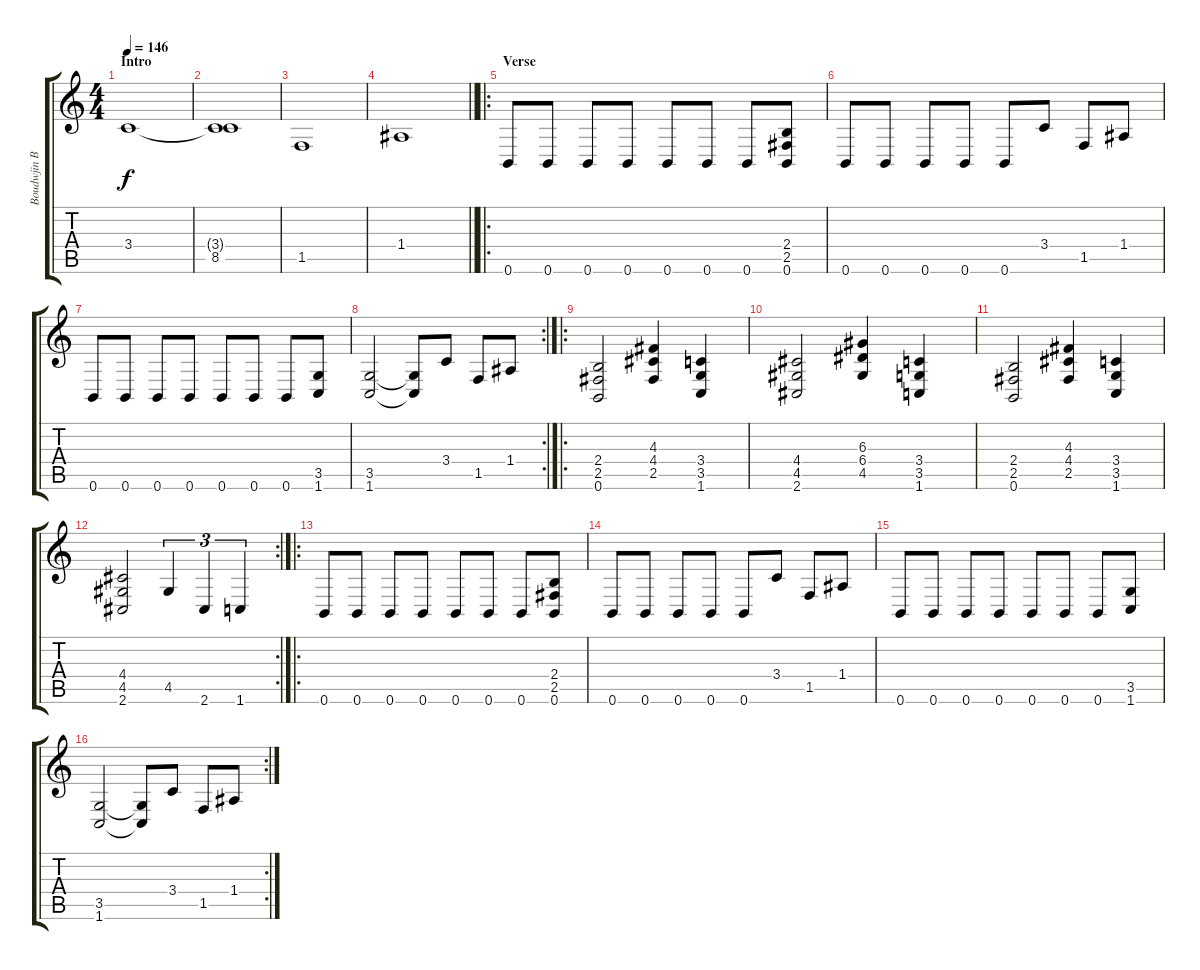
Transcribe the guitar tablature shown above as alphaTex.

\track ("Boudwjin Bonebakker" "Boudwjin B") {instrument distortionguitar}
\staff {score tabs}
\tuning (B3 Gb3 D3 A2 E2 B1) {hide}
\ts (4 4)
\section ("" "Intro")
\tempo 146
\clef g2
\ks c
3.4.1{dy f instrument distortionguitar} |
(3.4{t} 8.5).1 |
1.5.1 |
\barLineRight lightlight
1.4.1 |
\ro
\section ("" "Verse")
0.6.8 0.6.8 0.6.8 0.6.8 0.6.8 0.6.8 0.6.8 (2.4 2.5 0.6).8 |
0.6.8 0.6.8 0.6.8 0.6.8 0.6.8 3.4.8 1.5.8 1.4.8 |
0.6.8 0.6.8 0.6.8 0.6.8 0.6.8 0.6.8 0.6.8 (3.5 1.6).8 |
\rc 2
(3.5 1.6).2 (3.5{t} 1.6{t}).8 3.4.8 1.5.8 1.4.8 |
\ro
(2.4 2.5 0.6).2 (4.3 4.4 2.5).4 (3.4 3.5 1.6).4 |
(4.4 4.5 2.6).2 (6.3 6.4 4.5).4 (3.4 3.5 1.6).4 |
(2.4 2.5 0.6).2 (4.3 4.4 2.5).4 (3.4 3.5 1.6).4 |
\rc 2
(4.4 4.5 2.6).2 4.5.4{tu (3 2)} 2.6.4{tu (3 2)} 1.6.4{tu (3 2)} |
\ro
0.6.8 0.6.8 0.6.8 0.6.8 0.6.8 0.6.8 0.6.8 (2.4 2.5 0.6).8 |
0.6.8 0.6.8 0.6.8 0.6.8 0.6.8 3.4.8 1.5.8 1.4.8 |
0.6.8 0.6.8 0.6.8 0.6.8 0.6.8 0.6.8 0.6.8 (3.5 1.6).8 |
\rc 2
(3.5 1.6).2 (3.5{t} 1.6{t}).8 3.4.8 1.5.8 1.4.8
